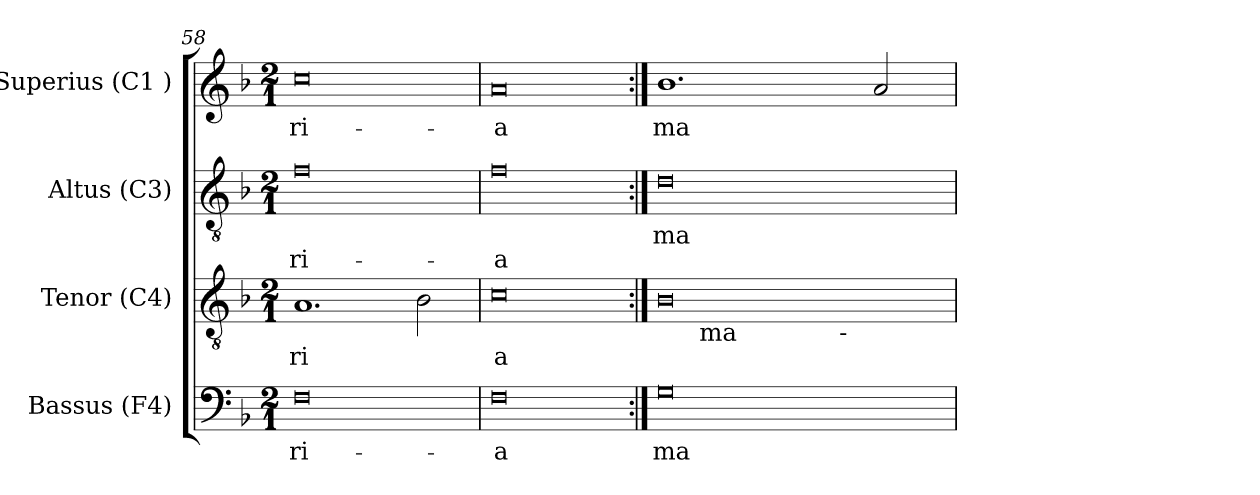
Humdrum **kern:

**kern	**text	**kern	**text	**kern	**text	**text	**kern	**text
*part4	*part4	*part3	*part3	*part2	*part2	*part2	*part1	*part1
*staff4	*staff4	*staff3	*staff3	*staff2	*staff2	*staff2	*staff1	*staff1
*I"Bassus (F4)	*	*I"Tenor (C4)	*	*I"Altus (C3)	*	*	*I"Superius (C1 )	*
*I'B.	*	*I'T.	*	*I'A.	*	*	*I'S.	*
*clefF4	*	*clefGv2	*	*clefGv2	*	*	*clefG2	*
*k[b-]	*	*k[b-]	*	*k[b-]	*	*	*k[b-]	*
*F:	*	*F:	*	*F:	*	*	*F:	*
*M2/1	*	*M2/1	*	*M2/1	*	*	*M2/1	*
=58	=58	=58	=58	=58	=58	=58	=58	=58
!	!LO:LY:b:cj	!	!LO:LY:b:cj	!	!LO:LY:b:cj	!LO:LY:b:cj	!	!LO:LY:b:cj
0F	-ri-	1.A	-ri-	0f	-	ri-	0cc	-ri-
!	!	!	!LO:LY:b:cj	!	!	!	!	!
.	.	2B-\	--	.	.	.	.	.
=59	=59	=59	=59	=59	=59	=59	=59	=59
!	!LO:LY:b:cj	!	!LO:LY:b:cj	!	!LO:LY:b:cj	!LO:LY:b:cj	!	!LO:LY:b:cj
0F	-a	0c	-a	0f	-	a	0a	-a
!!LO:PB:g=z
=60:|!	=60:|!	=60:|!	=60:|!	=60:|!	=60:|!	=60:|!	=60:|!	=60:|!
!	!LO:LY:b:cj	!	!LO:LY:b:cj	!	!LO:LY:b:cj	!	!	!LO:LY:b:cj
*	*	*^	*	*	*	*	*	*
*	*	*	*^	*	*	*	*	*	*
0G	ma-	0B-	4ryy	1ryy	.	0d	ma-	.	1.b-	ma-
!	!	!	!LO:TX:b:t=ma	!	!	!	!	!	!	!
.	.	.	1..ryy	.	.	.	.	.	.	.
.	.	.	.	4ryy	.	.	.	.	.	.
.	.	.	.	16ryy	.	.	.	.	.	.
!	!	!	!	!LO:TX:b:t=-	!	!	!	!	!	!
.	.	.	.	2ryy	.	.	.	.	.	.
!	!	!	!	!	!	!	!	!	!	!LO:LY:b:cj
.	.	.	.	.	.	.	.	.	2a/	--
.	.	.	.	8.ryy	.	.	.	.	.	.
*	*	*v	*v	*v	*	*	*	*	*	*
=	=	=	=	=	=	=	=	=
*-	*-	*-	*-	*-	*-	*-	*-	*-
